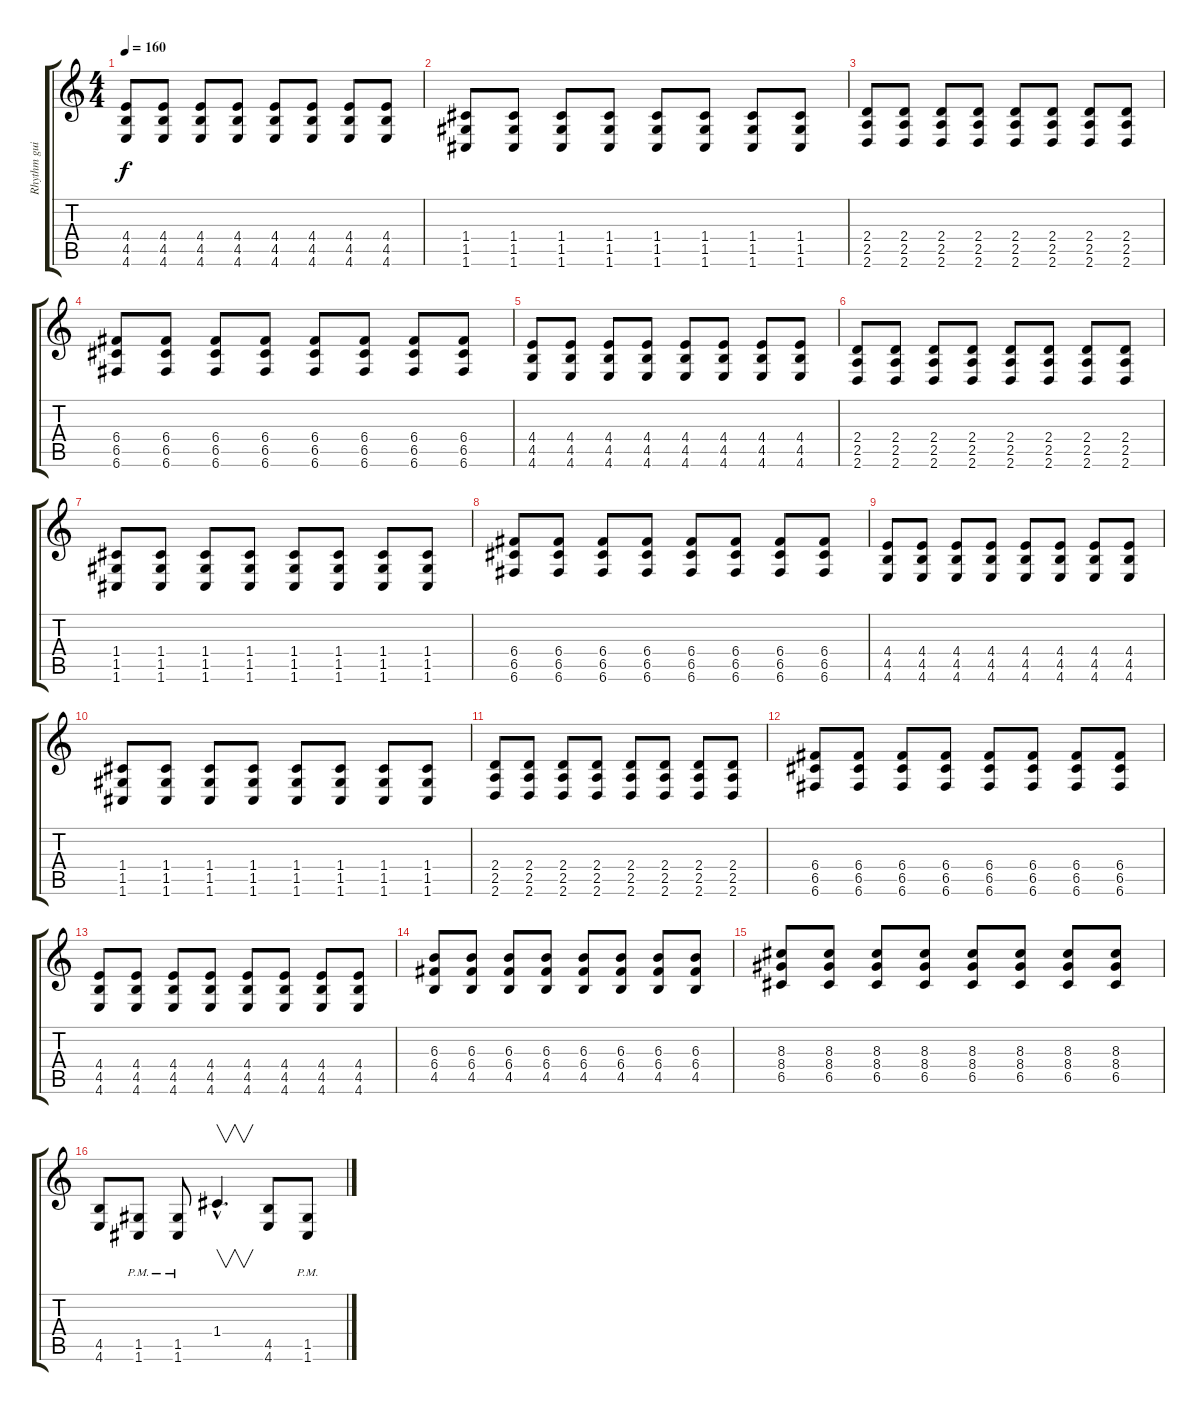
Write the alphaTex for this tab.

\track ("Rhythm guitar" "Rhythm gui") {instrument overdrivenguitar}
\staff {score tabs}
\tuning (D4 A3 F3 C3 G2 C2) {hide}
\ts (4 4)
\tempo 160
\clef g2
\ks c
(4.4 4.5 4.6).8{dy f} (4.4 4.5 4.6).8 (4.4 4.5 4.6).8 (4.4 4.5 4.6).8 (4.4 4.5 4.6).8 (4.4 4.5 4.6).8 (4.4 4.5 4.6).8 (4.4 4.5 4.6).8 |
(1.4 1.5 1.6).8 (1.4 1.5 1.6).8 (1.4 1.5 1.6).8 (1.4 1.5 1.6).8 (1.4 1.5 1.6).8 (1.4 1.5 1.6).8 (1.4 1.5 1.6).8 (1.4 1.5 1.6).8 |
(2.4 2.5 2.6).8 (2.4 2.5 2.6).8 (2.4 2.5 2.6).8 (2.4 2.5 2.6).8 (2.4 2.5 2.6).8 (2.4 2.5 2.6).8 (2.4 2.5 2.6).8 (2.4 2.5 2.6).8 |
(6.4 6.5 6.6).8 (6.4 6.5 6.6).8 (6.4 6.5 6.6).8 (6.4 6.5 6.6).8 (6.4 6.5 6.6).8 (6.4 6.5 6.6).8 (6.4 6.5 6.6).8 (6.4 6.5 6.6).8 |
(4.4 4.5 4.6).8 (4.4 4.5 4.6).8 (4.4 4.5 4.6).8 (4.4 4.5 4.6).8 (4.4 4.5 4.6).8 (4.4 4.5 4.6).8 (4.4 4.5 4.6).8 (4.4 4.5 4.6).8 |
(2.4 2.5 2.6).8 (2.4 2.5 2.6).8 (2.4 2.5 2.6).8 (2.4 2.5 2.6).8 (2.4 2.5 2.6).8 (2.4 2.5 2.6).8 (2.4 2.5 2.6).8 (2.4 2.5 2.6).8 |
(1.4 1.5 1.6).8 (1.4 1.5 1.6).8 (1.4 1.5 1.6).8 (1.4 1.5 1.6).8 (1.4 1.5 1.6).8 (1.4 1.5 1.6).8 (1.4 1.5 1.6).8 (1.4 1.5 1.6).8 |
(6.4 6.5 6.6).8 (6.4 6.5 6.6).8 (6.4 6.5 6.6).8 (6.4 6.5 6.6).8 (6.4 6.5 6.6).8 (6.4 6.5 6.6).8 (6.4 6.5 6.6).8 (6.4 6.5 6.6).8 |
(4.4 4.5 4.6).8 (4.4 4.5 4.6).8 (4.4 4.5 4.6).8 (4.4 4.5 4.6).8 (4.4 4.5 4.6).8 (4.4 4.5 4.6).8 (4.4 4.5 4.6).8 (4.4 4.5 4.6).8 |
(1.4 1.5 1.6).8 (1.4 1.5 1.6).8 (1.4 1.5 1.6).8 (1.4 1.5 1.6).8 (1.4 1.5 1.6).8 (1.4 1.5 1.6).8 (1.4 1.5 1.6).8 (1.4 1.5 1.6).8 |
(2.4 2.5 2.6).8 (2.4 2.5 2.6).8 (2.4 2.5 2.6).8 (2.4 2.5 2.6).8 (2.4 2.5 2.6).8 (2.4 2.5 2.6).8 (2.4 2.5 2.6).8 (2.4 2.5 2.6).8 |
(6.4 6.5 6.6).8 (6.4 6.5 6.6).8 (6.4 6.5 6.6).8 (6.4 6.5 6.6).8 (6.4 6.5 6.6).8 (6.4 6.5 6.6).8 (6.4 6.5 6.6).8 (6.4 6.5 6.6).8 |
(4.4 4.5 4.6).8 (4.4 4.5 4.6).8 (4.4 4.5 4.6).8 (4.4 4.5 4.6).8 (4.4 4.5 4.6).8 (4.4 4.5 4.6).8 (4.4 4.5 4.6).8 (4.4 4.5 4.6).8 |
(6.3 6.4 4.5).8 (6.3 6.4 4.5).8 (6.3 6.4 4.5).8 (6.3 6.4 4.5).8 (6.3 6.4 4.5).8 (6.3 6.4 4.5).8 (6.3 6.4 4.5).8 (6.3 6.4 4.5).8 |
(8.3 8.4 6.5).8 (8.3 8.4 6.5).8 (8.3 8.4 6.5).8 (8.3 8.4 6.5).8 (8.3 8.4 6.5).8 (8.3 8.4 6.5).8 (8.3 8.4 6.5).8 (8.3 8.4 6.5).8 |
(4.5 4.6).8 (1.5{pm} 1.6{pm}).8 (1.5{pm} 1.6{pm}).8 1.4{hac}.4{v d} (4.5 4.6).8 (1.5{pm} 1.6{pm}).8
